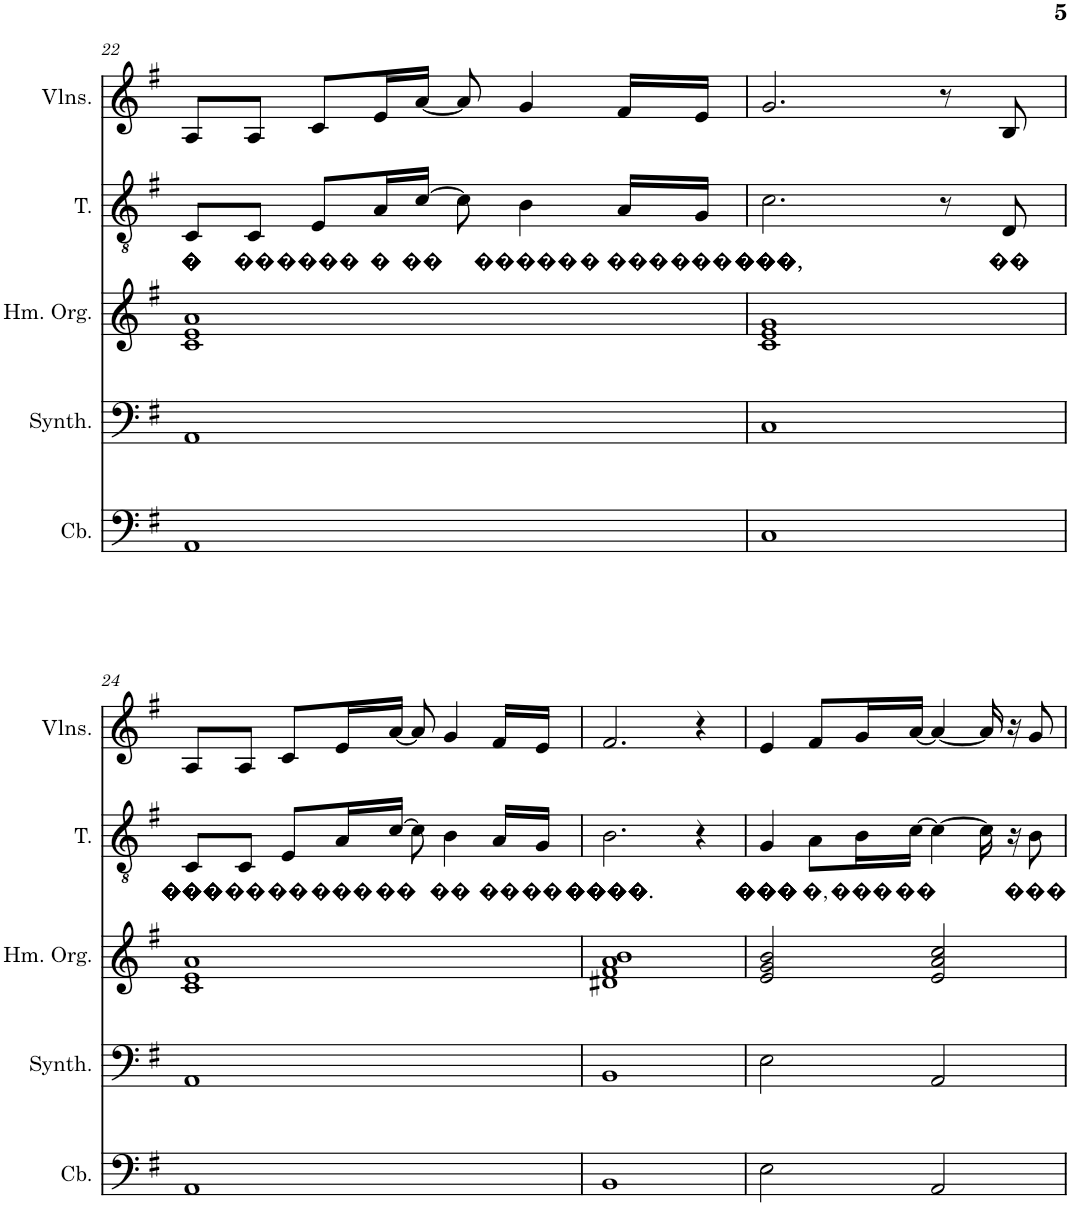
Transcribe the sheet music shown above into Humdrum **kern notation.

**kern	**kern	**kern	**kern	**text	**kern
*part5	*part4	*part3	*part2	*part2	*part1
*staff5	*staff4	*staff3	*staff2	*staff2	*staff1
*I"Contrabass	*I"Pad Synthesizer, PL	*I"Hammond Organ, PR	*I"Tenor, T/B	*	*I"Violins, S/A
*I'Cb.	*I'Synth.	*I'Hm. Org.	*I'T.	*	*I'Vlns.
!!LO:PB:g=z
*clefF4	*clefF4	*clefG2	*clefGv2	*	*clefG2
*Trd7c12	*	*	*	*	*
*k[f#]	*k[f#]	*k[f#]	*k[f#]	*	*k[f#]
*M4/4	*M4/4	*M4/4	*M4/4	*	*M4/4
=22	=22	=22	=22	=22	=22
!	!	!	!	!LO:LY:b	!
1AA	1AA	1c 1e 1a	8C/L	�	8A/L
!	!	!	!	!LO:LY:b	!
.	.	.	8C/J	��	8A/J
!	!	!	!	!LO:LY:b	!
.	.	.	8E/L	����	8c/L
!	!	!	!	!LO:LY:b	!
.	.	.	16A/L	�	16e/L
!	!	!	!	!LO:LY:b	!
.	.	.	[16c/JJ	��	[16a/JJ
.	.	.	8c\]	.	8a/]
!	!	!	!	!LO:LY:b	!
.	.	.	4B\	�����	4g/
!	!	!	!	!LO:LY:b	!
.	.	.	16A/LL	� ���	16f#/LL
!	!	!	!	!LO:LY:b	!
.	.	.	16G/JJ	���	16e/JJ
=23	=23	=23	=23	=23	=23
!	!	!	!	!LO:LY:b	!
1C	1C	1c 1e 1g	2.c\	���,	2.g/
.	.	.	8r	.	8r
!	!	!	!	!LO:LY:b	!
.	.	.	8D/	��	8B/
!!LO:LB:g=z
=24	=24	=24	=24	=24	=24
!	!	!	!	!LO:LY:b	!
1AA	1AA	1c 1e 1a	8C/L	���	8A/L
!	!	!	!	!LO:LY:b	!
.	.	.	8C/J	��	8A/J
!	!	!	!	!LO:LY:b	!
.	.	.	8E/L	��	8c/L
!	!	!	!	!LO:LY:b	!
.	.	.	16A/L	���	16e/L
!	!	!	!	!LO:LY:b	!
.	.	.	[16c/JJ	��	[16a/JJ
.	.	.	8c\]	.	8a/]
!	!	!	!	!LO:LY:b	!
.	.	.	4B\	��	4g/
!	!	!	!	!LO:LY:b	!
.	.	.	16A/LL	��	16f#/LL
!	!	!	!	!LO:LY:b	!
.	.	.	16G/JJ	��	16e/JJ
=25	=25	=25	=25	=25	=25
!	!	!	!	!LO:LY:b	!
1BB	1BB	1d#X 1f# 1a 1b	2.B\	����.	2.f#/
.	.	.	4r	.	4r
=26	=26	=26	=26	=26	=26
!	!	!	!	!LO:LY:b	!
2E\	2E\	2e/ 2g/ 2b/	4G/	���	4e/
!	!	!	!	!LO:LY:b	!
.	.	.	8A\L	�,	8f#/L
!	!	!	!	!LO:LY:b	!
.	.	.	16B\L	���	16g/L
!	!	!	!	!LO:LY:b	!
.	.	.	[16c\JJ	��	[16a/JJ
2AA/	2AA/	2e/ 2a/ 2cc/	4c\_	.	4a/_
.	.	.	16c\]	.	16a/]
.	.	.	16r	.	16r
!	!	!	!	!LO:LY:b	!
.	.	.	8B\	���	8g/
=	=	=	=	=	=
*-	*-	*-	*-	*-	*-
